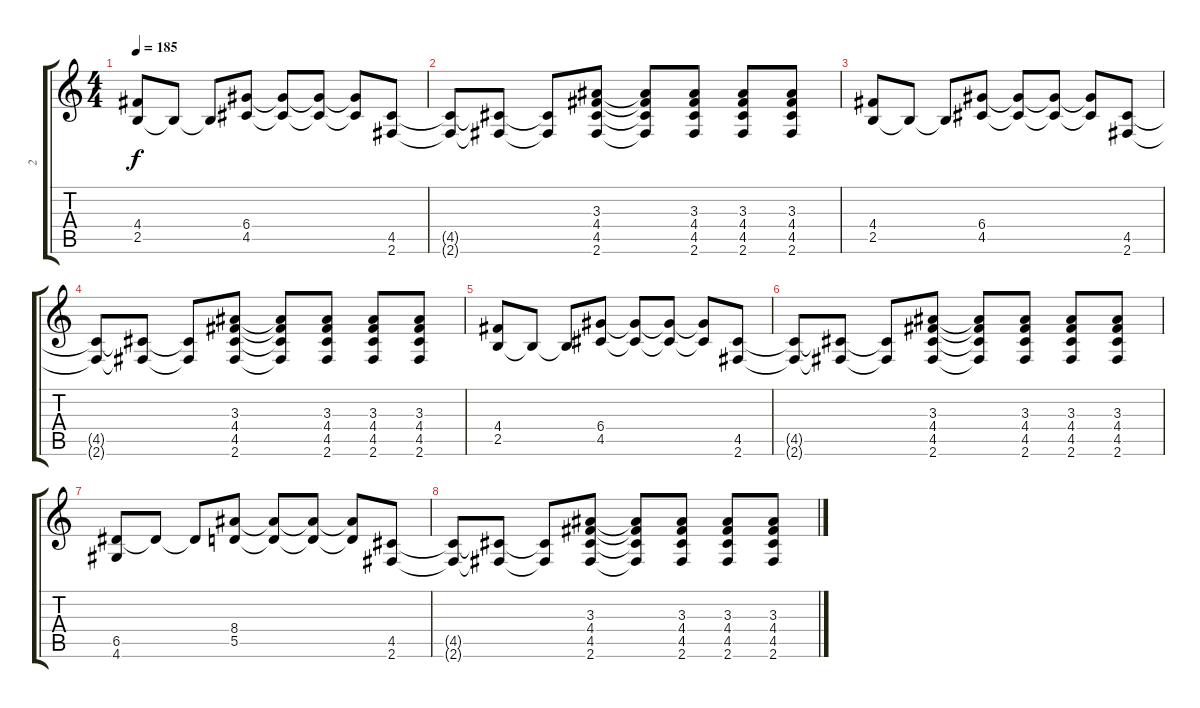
\track ("2" "2") {instrument distortionguitar}
\staff {score tabs}
\tuning (E4 B3 G3 D3 A2 E2) {hide}
\ts (4 4)
\tempo 185
\clef g2
\ks c
(4.4 2.5).8{dy f} 2.5{t}.8 2.5{t}.8 (6.4 4.5).8 (6.4{t} 4.5{t}).8 (6.4{t} 4.5{t}).8 (6.4{t} 4.5{t}).8 (4.5 2.6).8 |
(4.5{t} 2.6{t}).8 (4.5{t} 2.6{t}).8 (4.5{t} 2.6{t}).8 (3.3 4.4 4.5 2.6).8 (3.3{t} 4.4{t} 4.5{t} 2.6{t}).8 (3.3 4.4 4.5 2.6).8 (3.3 4.4 4.5 2.6).8 (3.3 4.4 4.5 2.6).8 |
(4.4 2.5).8 2.5{t}.8 2.5{t}.8 (6.4 4.5).8 (6.4{t} 4.5{t}).8 (6.4{t} 4.5{t}).8 (6.4{t} 4.5{t}).8 (4.5 2.6).8 |
(4.5{t} 2.6{t}).8 (4.5{t} 2.6{t}).8 (4.5{t} 2.6{t}).8 (3.3 4.4 4.5 2.6).8 (3.3{t} 4.4{t} 4.5{t} 2.6{t}).8 (3.3 4.4 4.5 2.6).8 (3.3 4.4 4.5 2.6).8 (3.3 4.4 4.5 2.6).8 |
(4.4 2.5).8 2.5{t}.8 2.5{t}.8 (6.4 4.5).8 (6.4{t} 4.5{t}).8 (6.4{t} 4.5{t}).8 (6.4{t} 4.5{t}).8 (4.5 2.6).8 |
(4.5{t} 2.6{t}).8 (4.5{t} 2.6{t}).8 (4.5{t} 2.6{t}).8 (3.3 4.4 4.5 2.6).8 (3.3{t} 4.4{t} 4.5{t} 2.6{t}).8 (3.3 4.4 4.5 2.6).8 (3.3 4.4 4.5 2.6).8 (3.3 4.4 4.5 2.6).8 |
(6.5 4.6).8 6.5{t}.8 6.5{t}.8 (8.4 5.5).8 (8.4{t} 5.5{t}).8 (8.4{t} 5.5{t}).8 (8.4{t} 5.5{t}).8 (4.5 2.6).8 |
(4.5{t} 2.6{t}).8 (4.5{t} 2.6{t}).8 (4.5{t} 2.6{t}).8 (3.3 4.4 4.5 2.6).8 (3.3{t} 4.4{t} 4.5{t} 2.6{t}).8 (3.3 4.4 4.5 2.6).8 (3.3 4.4 4.5 2.6).8 (3.3 4.4 4.5 2.6).8
